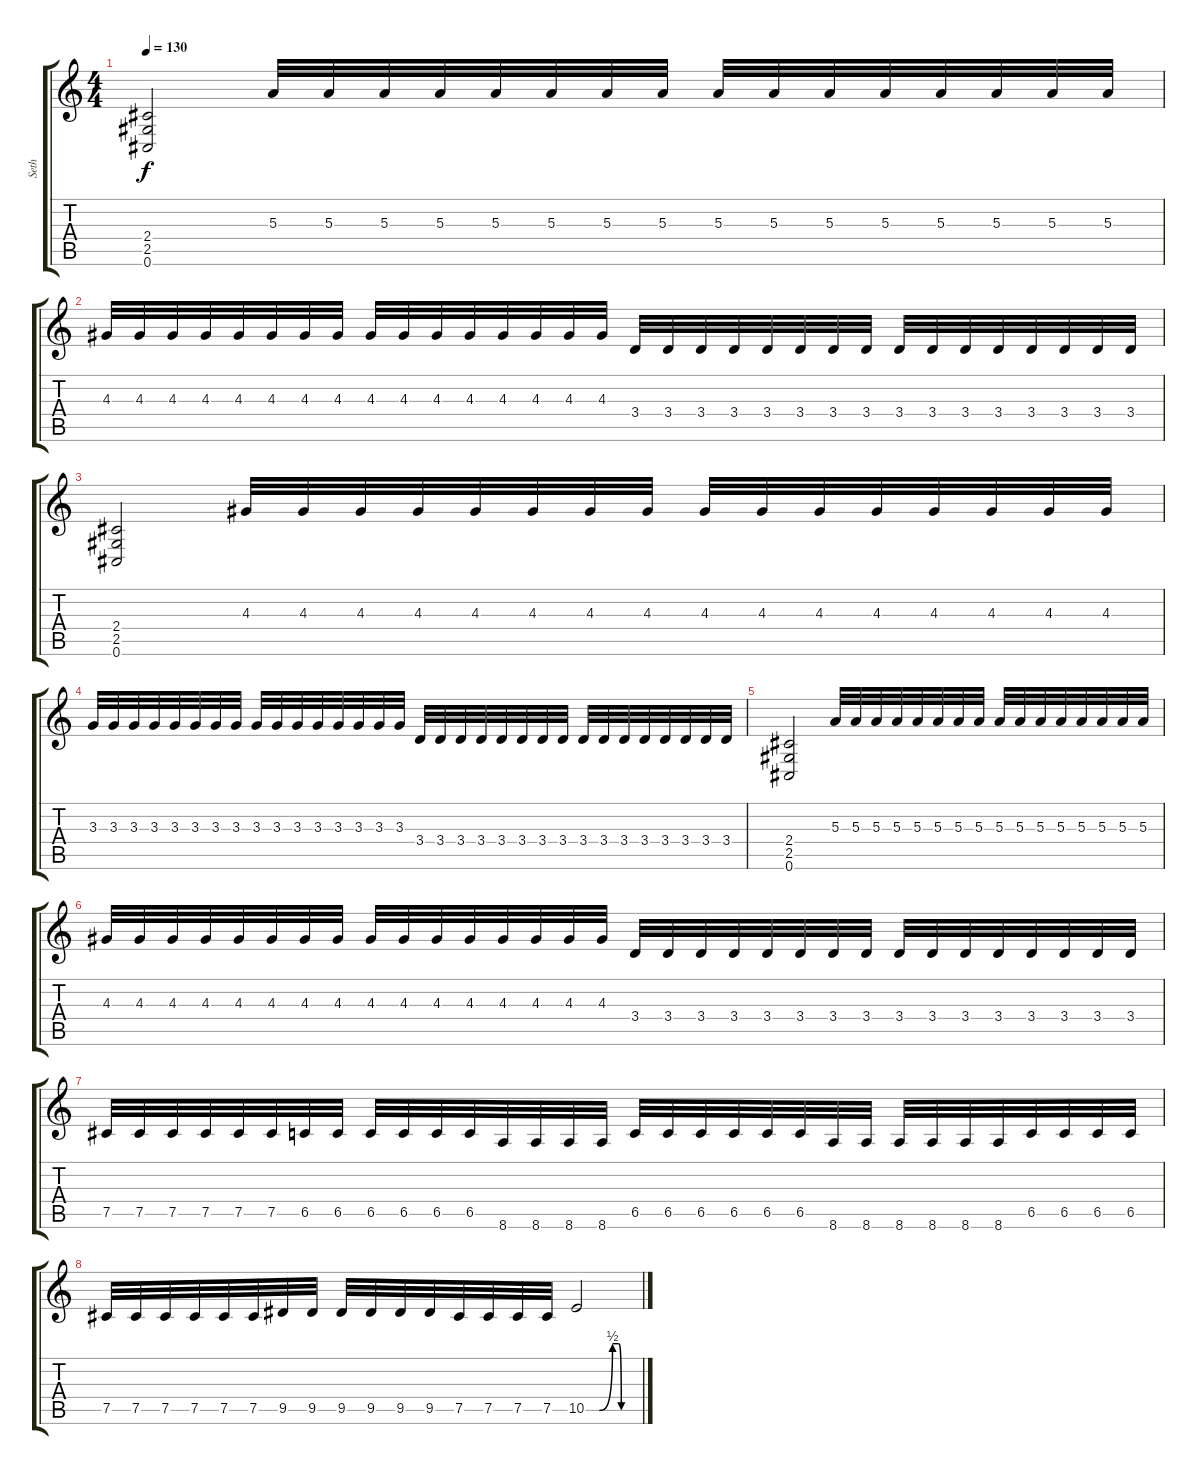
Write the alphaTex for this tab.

\track ("Seth" "Seth") {instrument distortionguitar}
\staff {score tabs}
\tuning (Db4 Ab3 E3 B2 Gb2 Db2) {hide}
\ts (4 4)
\tempo 130
\clef g2
\ks c
(2.4 2.5 0.6).2{dy f} 5.3.32 5.3.32 5.3.32 5.3.32 5.3.32 5.3.32 5.3.32 5.3.32 5.3.32 5.3.32 5.3.32 5.3.32 5.3.32 5.3.32 5.3.32 5.3.32 |
4.3.32 4.3.32 4.3.32 4.3.32 4.3.32 4.3.32 4.3.32 4.3.32 4.3.32 4.3.32 4.3.32 4.3.32 4.3.32 4.3.32 4.3.32 4.3.32 3.4.32 3.4.32 3.4.32 3.4.32 3.4.32 3.4.32 3.4.32 3.4.32 3.4.32 3.4.32 3.4.32 3.4.32 3.4.32 3.4.32 3.4.32 3.4.32 |
(2.4 2.5 0.6).2 4.3.32 4.3.32 4.3.32 4.3.32 4.3.32 4.3.32 4.3.32 4.3.32 4.3.32 4.3.32 4.3.32 4.3.32 4.3.32 4.3.32 4.3.32 4.3.32 |
3.3.32 3.3.32 3.3.32 3.3.32 3.3.32 3.3.32 3.3.32 3.3.32 3.3.32 3.3.32 3.3.32 3.3.32 3.3.32 3.3.32 3.3.32 3.3.32 3.4.32 3.4.32 3.4.32 3.4.32 3.4.32 3.4.32 3.4.32 3.4.32 3.4.32 3.4.32 3.4.32 3.4.32 3.4.32 3.4.32 3.4.32 3.4.32 |
(2.4 2.5 0.6).2 5.3.32 5.3.32 5.3.32 5.3.32 5.3.32 5.3.32 5.3.32 5.3.32 5.3.32 5.3.32 5.3.32 5.3.32 5.3.32 5.3.32 5.3.32 5.3.32 |
4.3.32 4.3.32 4.3.32 4.3.32 4.3.32 4.3.32 4.3.32 4.3.32 4.3.32 4.3.32 4.3.32 4.3.32 4.3.32 4.3.32 4.3.32 4.3.32 3.4.32 3.4.32 3.4.32 3.4.32 3.4.32 3.4.32 3.4.32 3.4.32 3.4.32 3.4.32 3.4.32 3.4.32 3.4.32 3.4.32 3.4.32 3.4.32 |
7.5.32 7.5.32 7.5.32 7.5.32 7.5.32 7.5.32 6.5.32 6.5.32 6.5.32 6.5.32 6.5.32 6.5.32 8.6.32 8.6.32 8.6.32 8.6.32 6.5.32 6.5.32 6.5.32 6.5.32 6.5.32 6.5.32 8.6.32 8.6.32 8.6.32 8.6.32 8.6.32 8.6.32 6.5.32 6.5.32 6.5.32 6.5.32 |
7.5.32 7.5.32 7.5.32 7.5.32 7.5.32 7.5.32 9.5.32 9.5.32 9.5.32 9.5.32 9.5.32 9.5.32 7.5.32 7.5.32 7.5.32 7.5.32 10.5{be (custom 0 0 15 0 30 2 37 2 40 0 60 0)}.2
